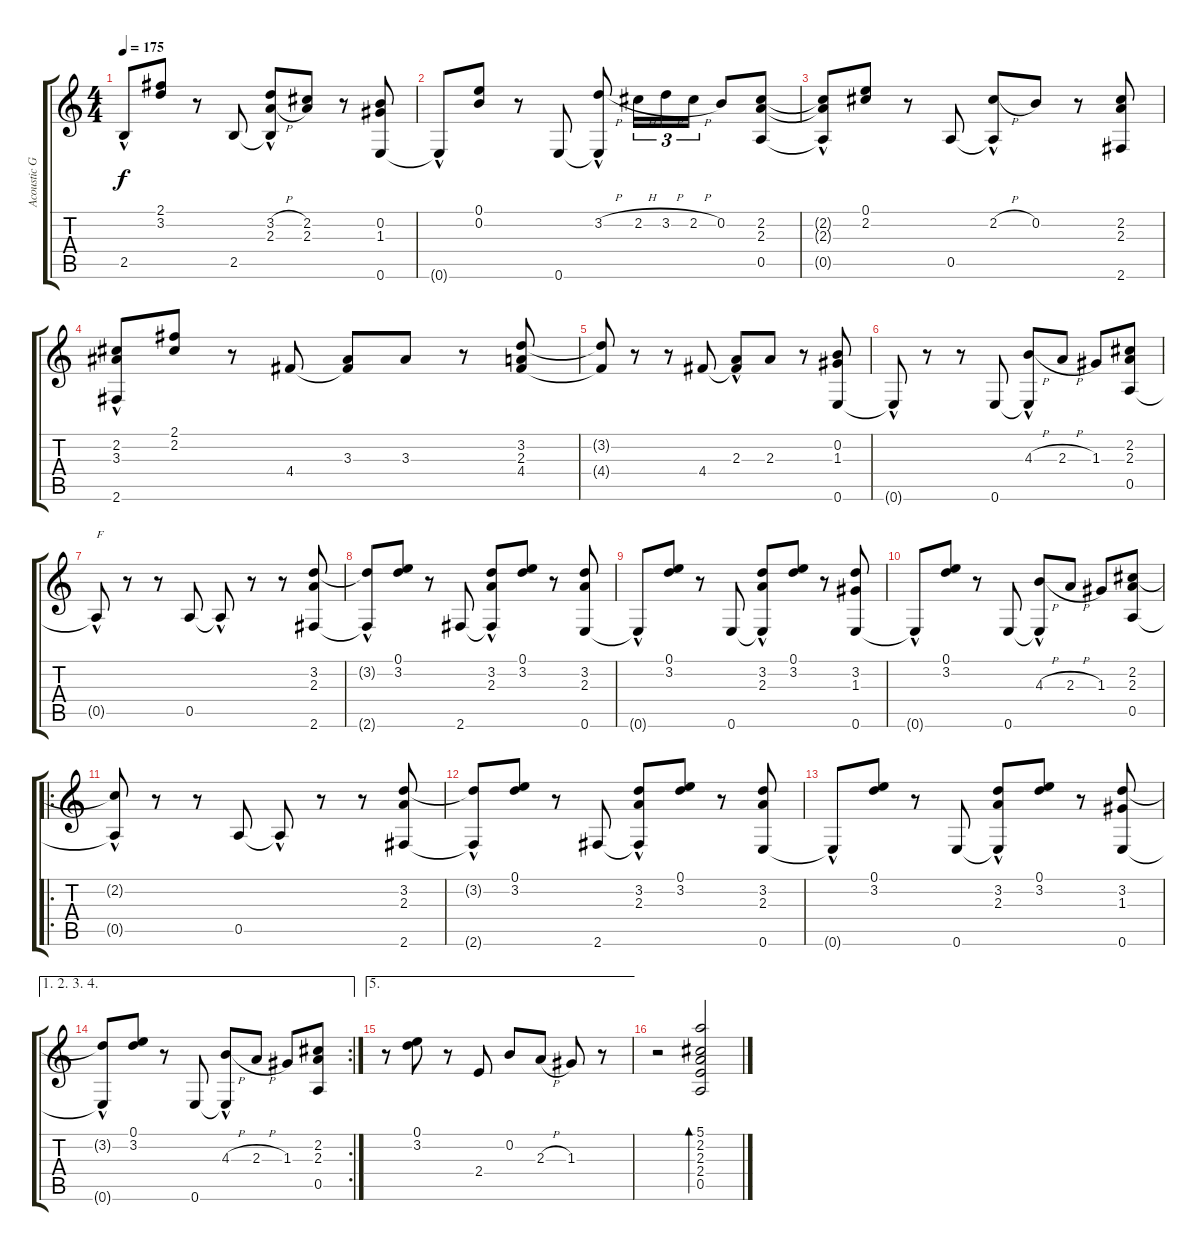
\track ("Acoustic Guitar 2" "Acoustic G") {instrument acousticguitarnylon}
\staff {score tabs}
\tuning (E4 B3 G3 D3 A2 E2) {hide}
\ts (4 4)
\tempo 175
\clef g2
\ks c
2.5{hac t}.8{dy f} (2.1 3.2).8 r.8 2.5.8 (3.2{h} 2.3{h} 2.5{hac t}).8 (2.2 2.3).8 r.8 (0.2 1.3 0.6).8 |
0.6{hac t}.8 (0.1 0.2).8 r.8 0.6.8 (3.2{h} 0.6{hac t}).8 2.2{h}.16{tu (3 2)} 3.2{h}.16{tu (3 2)} 2.2{h}.16{tu (3 2)} 0.2.8 (2.2 2.3 0.5).8 |
(2.2{t} 2.3{t} 0.5{hac t}).8 (0.1 2.2).8 r.8 0.5.8 (2.2{h} 0.5{hac t}).8 0.2.8 r.8 (2.2 2.3 2.6).8 |
(2.2 3.3 2.6{hac}).8 (2.1 2.2).8 r.8 4.4.8 (3.3 4.4{t}).8 3.3.8 r.8 (3.2 2.3 4.4).8 |
(3.2{t} 4.4{t}).8 r.8 r.8 4.4.8 (2.3 4.4{hac t}).8 2.3.8 r.8 (0.2 1.3 0.6).8 |
0.6{hac t}.8 r.8 r.8 0.6.8 (4.3{h} 0.6{hac t}).8 2.3{h}.8 1.3.8 (2.2 2.3 0.5).8 |
0.5{hac t}.8{txt "F"} r.8 r.8 0.5.8 0.5{hac t}.8 r.8 r.8 (3.2 2.3 2.6).8 |
(3.2{t} 2.6{hac t}).8 (0.1 3.2).8 r.8 2.6.8 (3.2 2.3 2.6{hac t}).8 (0.1 3.2).8 r.8 (3.2 2.3 0.6).8 |
0.6{hac t}.8 (0.1 3.2).8 r.8 0.6.8 (3.2 2.3 0.6{hac t}).8 (0.1 3.2).8 r.8 (3.2 1.3 0.6).8 |
0.6{hac t}.8 (0.1 3.2).8 r.8 0.6.8 (4.3{h} 0.6{hac t}).8 2.3{h}.8 1.3.8 (2.2 2.3 0.5).8 |
\ro
(2.2{t} 0.5{hac t}).8 r.8 r.8 0.5.8 0.5{hac t}.8 r.8 r.8 (3.2 2.3 2.6).8 |
(3.2{t} 2.6{hac t}).8 (0.1 3.2).8 r.8 2.6.8 (3.2 2.3 2.6{hac t}).8 (0.1 3.2).8 r.8 (3.2 2.3 0.6).8 |
0.6{hac t}.8 (0.1 3.2).8 r.8 0.6.8 (3.2 2.3 0.6{hac t}).8 (0.1 3.2).8 r.8 (3.2 1.3 0.6).8 |
\ae (1 2 3 4)
\rc 2
(3.2{t} 0.6{hac t}).8 (0.1 3.2).8 r.8 0.6.8 (4.3{h} 0.6{hac t}).8 2.3{h}.8 1.3.8 (2.2 2.3 0.5).8 |
\ae 5
r.8 (0.1 3.2).8 r.8 2.4.8 0.2.8 2.3{h}.8 1.3.8 r.8 |
r.2 (5.1 2.2 2.3 2.4 0.5).2{bd 240}
